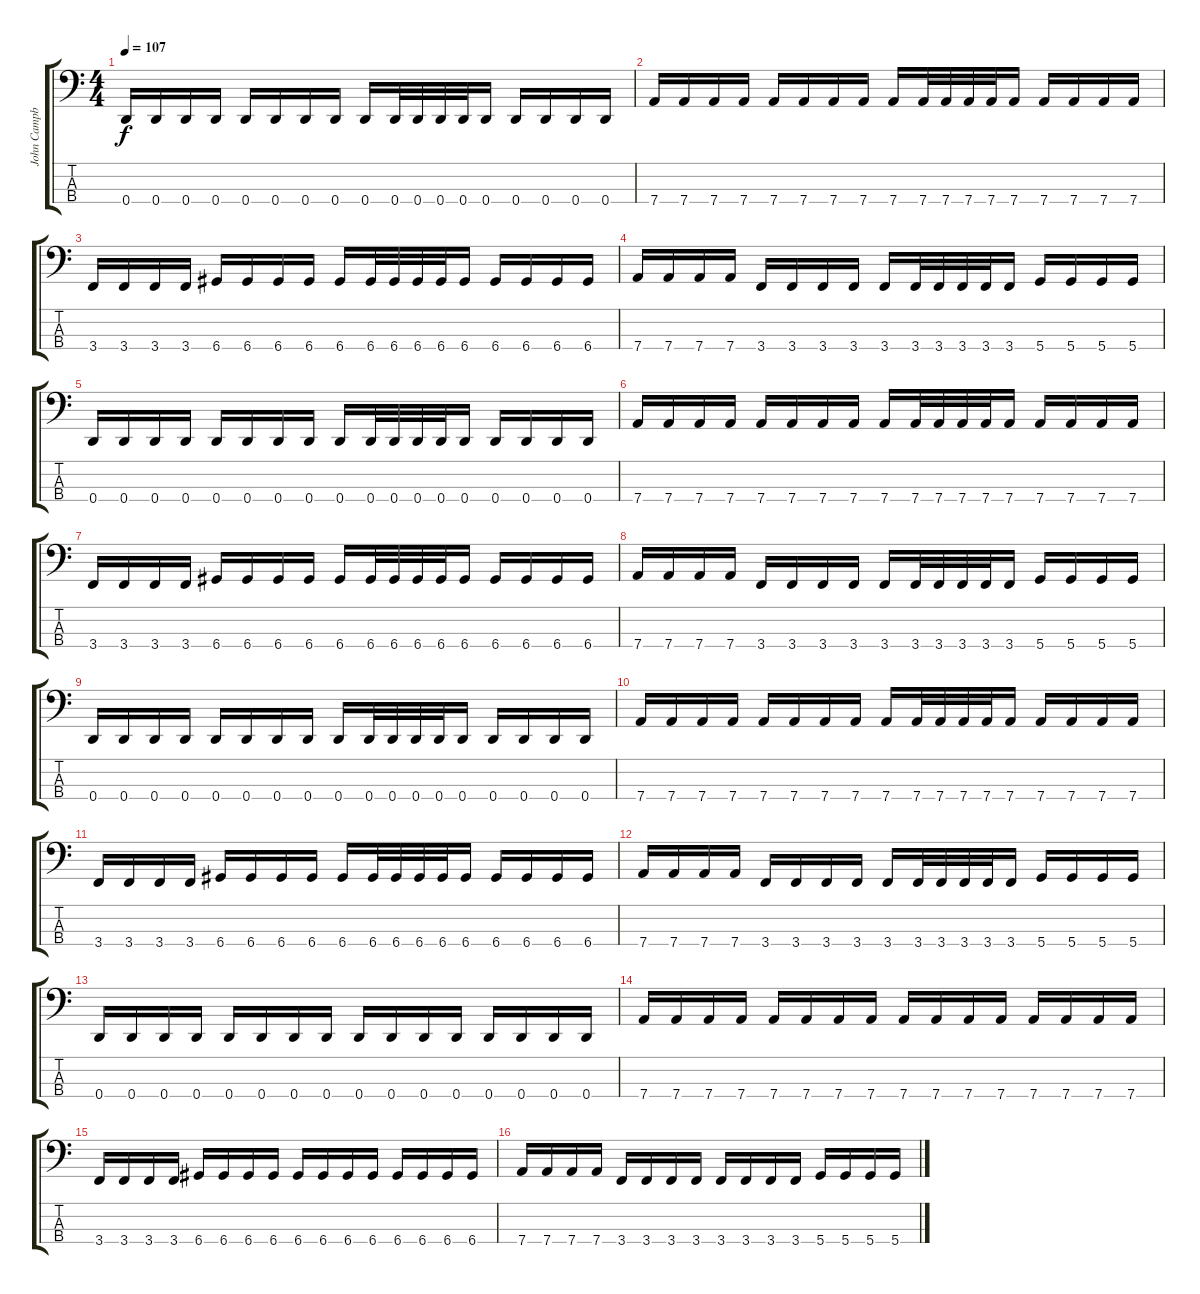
\track ("John Campbell" "John Campb") {instrument electricbasspick}
\staff {score tabs}
\tuning (G2 D2 A1 D1) {hide}
\ts (4 4)
\tempo 107
\clef f4
\ks c
0.4.16{dy f} 0.4.16 0.4.16 0.4.16 0.4.16 0.4.16 0.4.16 0.4.16 0.4.16 0.4.32 0.4.32 0.4.32 0.4.32 0.4.16 0.4.16 0.4.16 0.4.16 0.4.16 |
7.4.16 7.4.16 7.4.16 7.4.16 7.4.16 7.4.16 7.4.16 7.4.16 7.4.16 7.4.32 7.4.32 7.4.32 7.4.32 7.4.16 7.4.16 7.4.16 7.4.16 7.4.16 |
3.4.16 3.4.16 3.4.16 3.4.16 6.4.16 6.4.16 6.4.16 6.4.16 6.4.16 6.4.32 6.4.32 6.4.32 6.4.32 6.4.16 6.4.16 6.4.16 6.4.16 6.4.16 |
7.4.16 7.4.16 7.4.16 7.4.16 3.4.16 3.4.16 3.4.16 3.4.16 3.4.16 3.4.32 3.4.32 3.4.32 3.4.32 3.4.16 5.4.16 5.4.16 5.4.16 5.4.16 |
0.4.16 0.4.16 0.4.16 0.4.16 0.4.16 0.4.16 0.4.16 0.4.16 0.4.16 0.4.32 0.4.32 0.4.32 0.4.32 0.4.16 0.4.16 0.4.16 0.4.16 0.4.16 |
7.4.16 7.4.16 7.4.16 7.4.16 7.4.16 7.4.16 7.4.16 7.4.16 7.4.16 7.4.32 7.4.32 7.4.32 7.4.32 7.4.16 7.4.16 7.4.16 7.4.16 7.4.16 |
3.4.16 3.4.16 3.4.16 3.4.16 6.4.16 6.4.16 6.4.16 6.4.16 6.4.16 6.4.32 6.4.32 6.4.32 6.4.32 6.4.16 6.4.16 6.4.16 6.4.16 6.4.16 |
7.4.16 7.4.16 7.4.16 7.4.16 3.4.16 3.4.16 3.4.16 3.4.16 3.4.16 3.4.32 3.4.32 3.4.32 3.4.32 3.4.16 5.4.16 5.4.16 5.4.16 5.4.16 |
0.4.16 0.4.16 0.4.16 0.4.16 0.4.16 0.4.16 0.4.16 0.4.16 0.4.16 0.4.32 0.4.32 0.4.32 0.4.32 0.4.16 0.4.16 0.4.16 0.4.16 0.4.16 |
7.4.16 7.4.16 7.4.16 7.4.16 7.4.16 7.4.16 7.4.16 7.4.16 7.4.16 7.4.32 7.4.32 7.4.32 7.4.32 7.4.16 7.4.16 7.4.16 7.4.16 7.4.16 |
3.4.16 3.4.16 3.4.16 3.4.16 6.4.16 6.4.16 6.4.16 6.4.16 6.4.16 6.4.32 6.4.32 6.4.32 6.4.32 6.4.16 6.4.16 6.4.16 6.4.16 6.4.16 |
7.4.16 7.4.16 7.4.16 7.4.16 3.4.16 3.4.16 3.4.16 3.4.16 3.4.16 3.4.32 3.4.32 3.4.32 3.4.32 3.4.16 5.4.16 5.4.16 5.4.16 5.4.16 |
0.4.16 0.4.16 0.4.16 0.4.16 0.4.16 0.4.16 0.4.16 0.4.16 0.4.16 0.4.16 0.4.16 0.4.16 0.4.16 0.4.16 0.4.16 0.4.16 |
7.4.16 7.4.16 7.4.16 7.4.16 7.4.16 7.4.16 7.4.16 7.4.16 7.4.16 7.4.16 7.4.16 7.4.16 7.4.16 7.4.16 7.4.16 7.4.16 |
3.4.16 3.4.16 3.4.16 3.4.16 6.4.16 6.4.16 6.4.16 6.4.16 6.4.16 6.4.16 6.4.16 6.4.16 6.4.16 6.4.16 6.4.16 6.4.16 |
7.4.16 7.4.16 7.4.16 7.4.16 3.4.16 3.4.16 3.4.16 3.4.16 3.4.16 3.4.16 3.4.16 3.4.16 5.4.16 5.4.16 5.4.16 5.4.16
